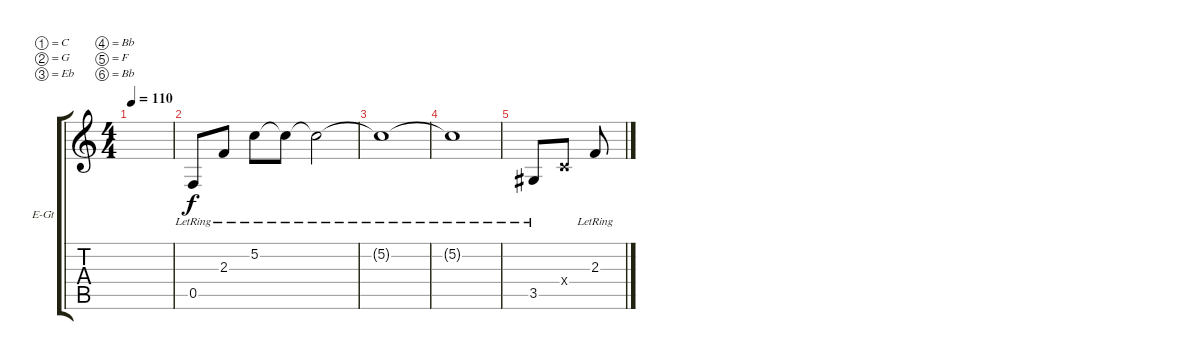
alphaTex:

\defaultSystemsLayout 4
\bracketExtendMode groupsimilarinstruments
\firstSystemTrackNameOrientation horizontal
\otherSystemsTrackNameOrientation horizontal
\track ("Clean 2" "E-Gt") {instrument electricguitarclean}
\staff {score tabs}
\tuning (C4 G3 Eb3 Bb2 F2 Bb1)
\ts (4 4)
\tempo 110
\clef g2
\ks c
|
0.5{lr}.8 2.3{lr}.8 5.2{lr}.8 5.2{lr t}.8 5.2{lr t}.2 |
5.2{lr t}.1 |
5.2{lr t}.1 |
3.5{lr}.8 2.4{x}.8 2.3{lr}.8
